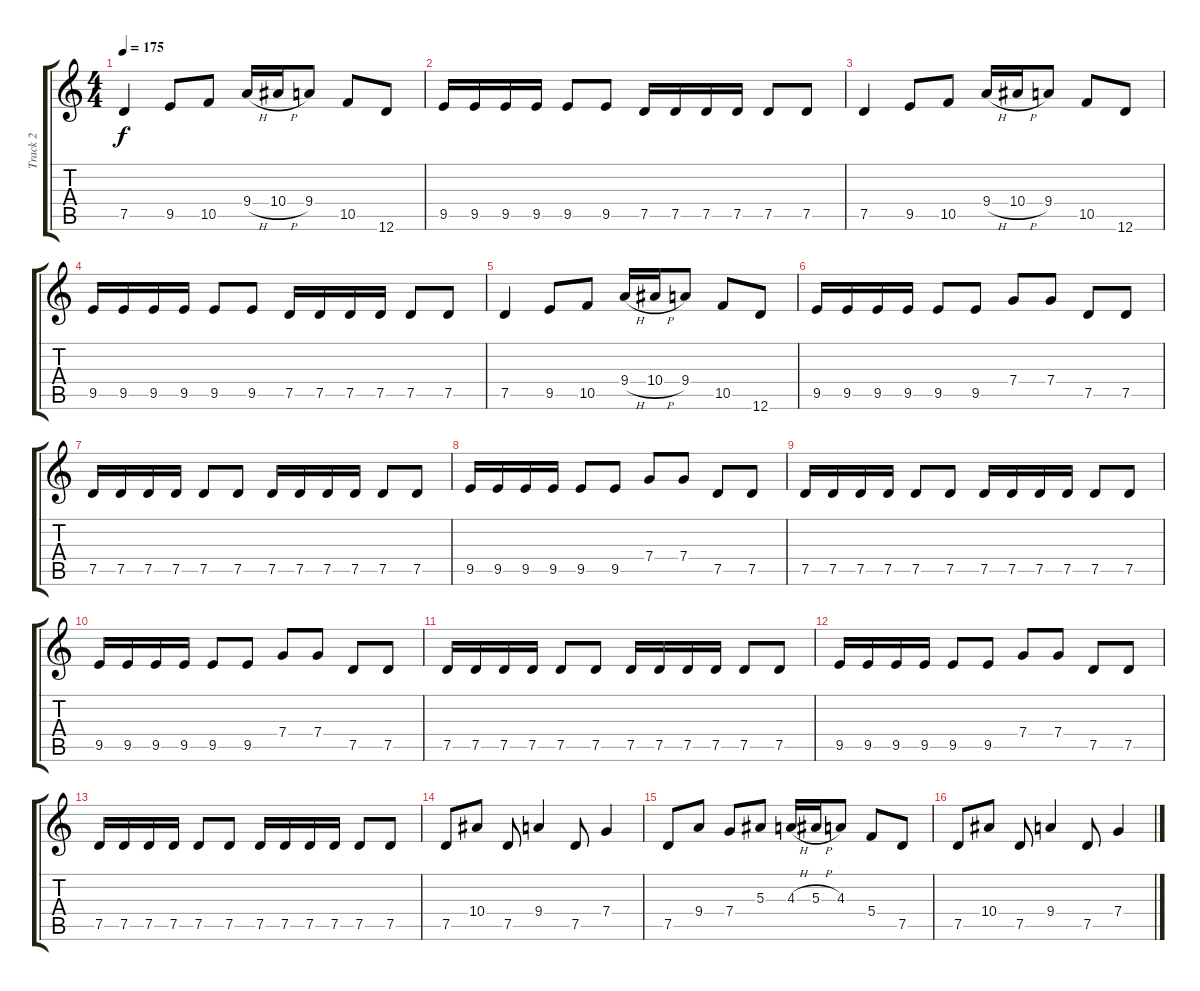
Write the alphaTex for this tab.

\track ("Track 2" "Track 2") {instrument distortionguitar}
\staff {score tabs}
\tuning (D4 A3 F3 C3 G2 D2) {hide}
\ts (4 4)
\tempo 175
\clef g2
\ks c
7.5.4{dy f} 9.5.8 10.5.8 9.4{h}.16 10.4{h}.16 9.4.8 10.5.8 12.6.8 |
9.5.16 9.5.16 9.5.16 9.5.16 9.5.8 9.5.8 7.5.16 7.5.16 7.5.16 7.5.16 7.5.8 7.5.8 |
7.5.4 9.5.8 10.5.8 9.4{h}.16 10.4{h}.16 9.4.8 10.5.8 12.6.8 |
9.5.16 9.5.16 9.5.16 9.5.16 9.5.8 9.5.8 7.5.16 7.5.16 7.5.16 7.5.16 7.5.8 7.5.8 |
7.5.4 9.5.8 10.5.8 9.4{h}.16 10.4{h}.16 9.4.8 10.5.8 12.6.8 |
9.5.16 9.5.16 9.5.16 9.5.16 9.5.8 9.5.8 7.4.8 7.4.8 7.5.8 7.5.8 |
7.5.16 7.5.16 7.5.16 7.5.16 7.5.8 7.5.8 7.5.16 7.5.16 7.5.16 7.5.16 7.5.8 7.5.8 |
9.5.16 9.5.16 9.5.16 9.5.16 9.5.8 9.5.8 7.4.8 7.4.8 7.5.8 7.5.8 |
7.5.16 7.5.16 7.5.16 7.5.16 7.5.8 7.5.8 7.5.16 7.5.16 7.5.16 7.5.16 7.5.8 7.5.8 |
9.5.16 9.5.16 9.5.16 9.5.16 9.5.8 9.5.8 7.4.8 7.4.8 7.5.8 7.5.8 |
7.5.16 7.5.16 7.5.16 7.5.16 7.5.8 7.5.8 7.5.16 7.5.16 7.5.16 7.5.16 7.5.8 7.5.8 |
9.5.16 9.5.16 9.5.16 9.5.16 9.5.8 9.5.8 7.4.8 7.4.8 7.5.8 7.5.8 |
7.5.16 7.5.16 7.5.16 7.5.16 7.5.8 7.5.8 7.5.16 7.5.16 7.5.16 7.5.16 7.5.8 7.5.8 |
7.5.8 10.4.8 7.5.8 9.4.4 7.5.8 7.4.4 |
7.5.8 9.4.8 7.4.8 5.3.8 4.3{h}.16 5.3{h}.16 4.3.8 5.4.8 7.5.8 |
7.5.8 10.4.8 7.5.8 9.4.4 7.5.8 7.4.4
